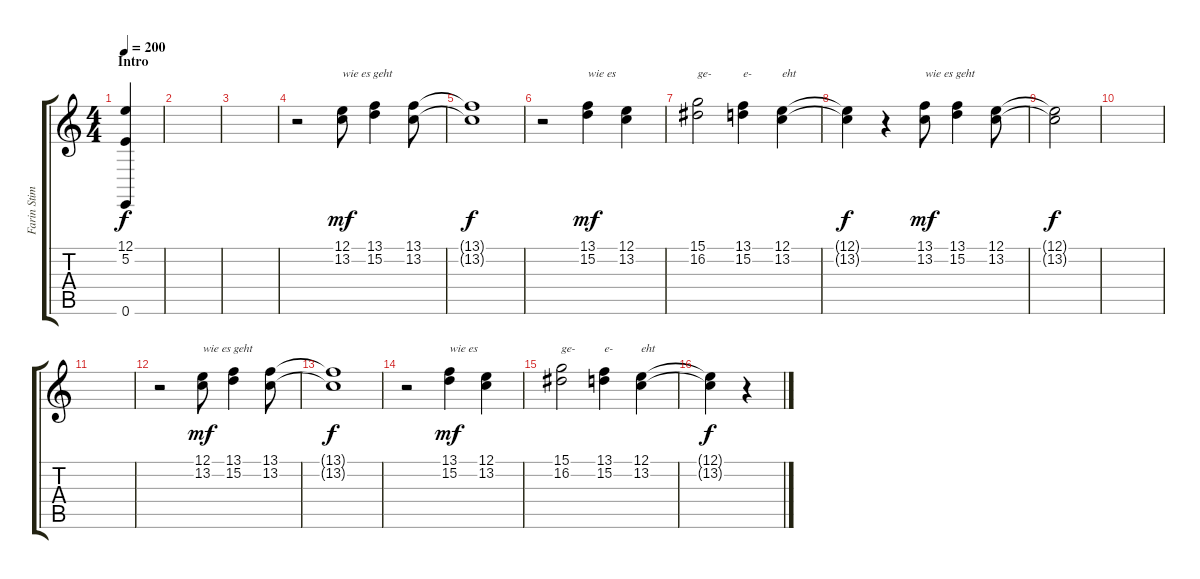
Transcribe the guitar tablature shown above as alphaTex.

\track ("Farin Stimme" "Farin Stim") {instrument flute}
\staff {score tabs}
\tuning (E4 B3 G3 D3 A2 E2) {hide}
\ts (4 4)
\section ("" "Intro")
\tempo 200
\clef g2
\ks c
(12.1{t} 5.2{t} 0.6).4{dy f} |
|
|
r.2 (12.1 13.2).8{txt "wie es geht" dy mf} (13.1 15.2).4 (13.1 13.2).8 |
(13.1{t} 13.2{t}).1{dy f} |
r.2 (13.1 15.2).4{txt "wie es" dy mf} (12.1 13.2).4 |
(15.1 16.2).2{txt "ge-"} (13.1 15.2).4{txt "e-"} (12.1 13.2).4{txt "eht"} |
(12.1{t} 13.2{t}).4{dy f} r.4 (13.1 13.2).8{txt "wie es geht" dy mf} (13.1 15.2).4 (12.1 13.2).8 |
(12.1{t} 13.2{t}).2{dy f} |
|
|
r.2 (12.1 13.2).8{txt "wie es geht" dy mf} (13.1 15.2).4 (13.1 13.2).8 |
(13.1{t} 13.2{t}).1{dy f} |
r.2 (13.1 15.2).4{txt "wie es" dy mf} (12.1 13.2).4 |
(15.1 16.2).2{txt "ge-"} (13.1 15.2).4{txt "e-"} (12.1 13.2).4{txt "eht"} |
(12.1{t} 13.2{t}).4{dy f} r.4
